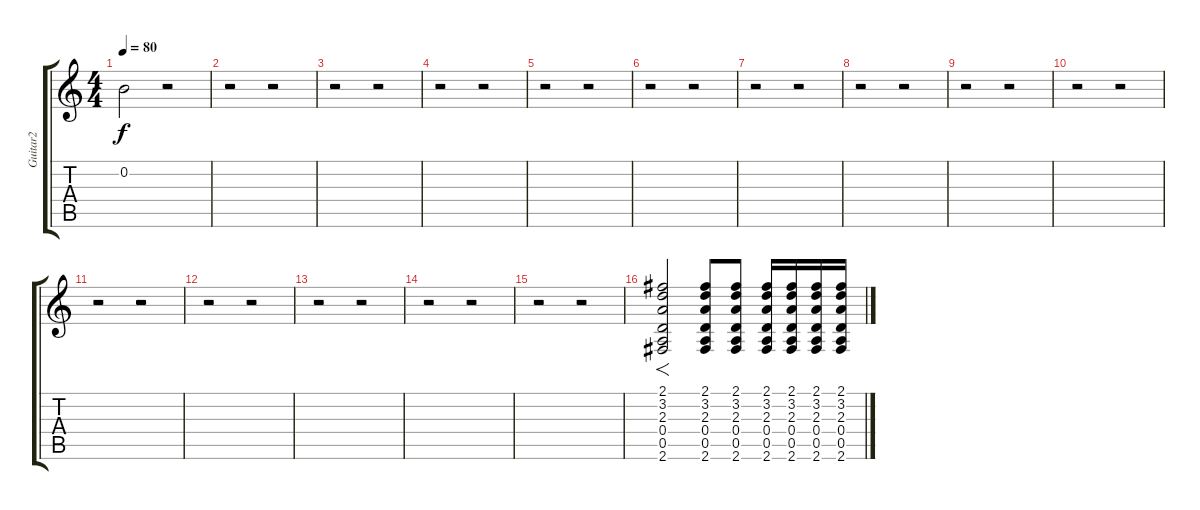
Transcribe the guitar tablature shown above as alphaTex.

\track ("Guitar2" "Guitar2") {instrument overdrivenguitar}
\staff {score tabs}
\tuning (E4 B3 G3 D3 A2 E2) {hide}
\ts (4 4)
\tempo 80
\clef g2
\ks c
0.2.2{dy f} r.2 |
r.2 r.2 |
r.2 r.2 |
r.2 r.2 |
r.2 r.2 |
r.2 r.2 |
r.2 r.2 |
r.2 r.2 |
r.2 r.2 |
r.2 r.2 |
r.2 r.2 |
r.2 r.2 |
r.2 r.2 |
r.2 r.2 |
r.2 r.2 |
(2.1 3.2 2.3 0.4 0.5 2.6).2{f} (2.1 3.2 2.3 0.4 0.5 2.6).8 (2.1 3.2 2.3 0.4 0.5 2.6).8 (2.1 3.2 2.3 0.4 0.5 2.6).16 (2.1 3.2 2.3 0.4 0.5 2.6).16 (2.1 3.2 2.3 0.4 0.5 2.6).16 (2.1 3.2 2.3 0.4 0.5 2.6).16
